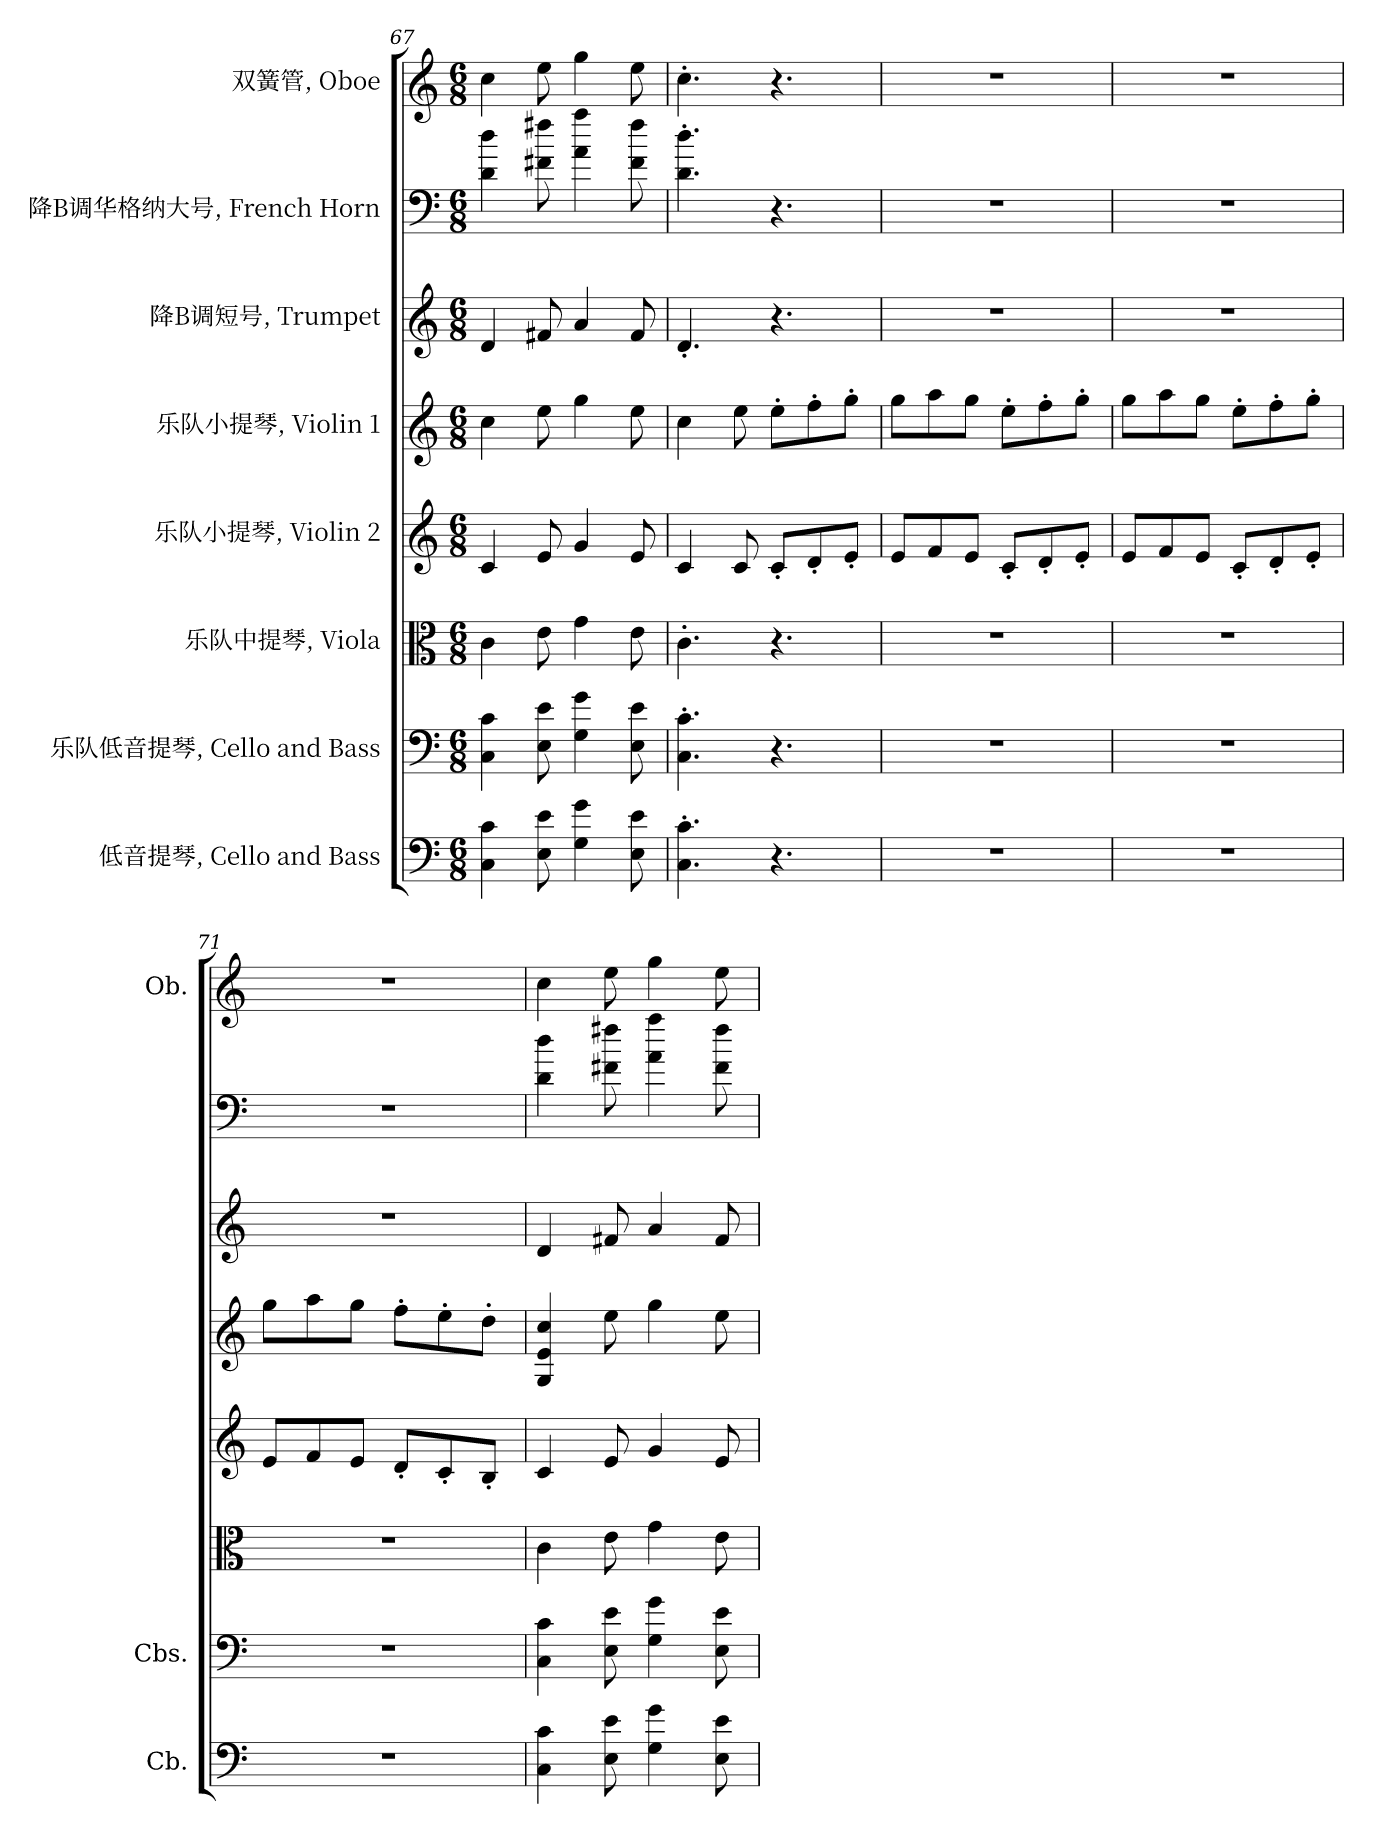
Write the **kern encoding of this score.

**kern	**kern	**kern	**kern	**kern	**kern	**kern	**kern
*part8	*part7	*part6	*part5	*part4	*part3	*part2	*part1
*staff8	*staff7	*staff6	*staff5	*staff4	*staff3	*staff2	*staff1
*I"低音提琴, Cello and Bass	*I"乐队低音提琴, Cello and Bass	*I"乐队中提琴, Viola	*I"乐队小提琴, Violin 2	*I"乐队小提琴, Violin 1	*I"降B调短号, Trumpet	*I"降B调华格纳大号, French Horn	*I"双簧管, Oboe
*I'Cb.	*I'Cbs.	*	*	*	*	*	*I'Ob.
*clefF4	*clefF4	*clefC3	*clefG2	*clefG2	*clefG2	*clefF4	*clefG2
*ITrd7c12	*ITrd7c12	*	*	*	*ITrd1c2	*ITrd1c2	*
*k[]	*k[]	*k[]	*k[]	*k[]	*k[b-e-]	*k[b-e-]	*k[]
*M6/8	*M6/8	*M6/8	*M6/8	*M6/8	*M6/8	*M6/8	*M6/8
=67	=67	=67	=67	=67	=67	=67	=67
4CC\ 4C\	4CC\ 4C\	4c\	4c/	4cc\	4c/	4c\ 4cc\	4cc\
8EE\ 8E\	8EE\ 8E\	8e\	8e/	8ee\	8en/	8en\ 8een\	8ee\
4GG\ 4G\	4GG\ 4G\	4g\	4g/	4gg\	4g/	4g\ 4gg\	4gg\
8EE\ 8E\	8EE\ 8E\	8e\	8e/	8ee\	8e/	8e\ 8ee\	8ee\
=68	=68	=68	=68	=68	=68	=68	=68
4.CC\' 4.C\'	4.CC\' 4.C\'	4.c'\	4c/	4cc\	4.c'/	4.c\' 4.cc\'	4.cc'\
.	.	.	8c/	8ee\	.	.	.
4.r	4.r	4.r	8c'/L	8ee'\L	4.r	4.r	4.r
.	.	.	8d'/	8ff'\	.	.	.
.	.	.	8e'/J	8gg'\J	.	.	.
!!LO:PB:g=z
=69	=69	=69	=69	=69	=69	=69	=69
2.r	2.r	2.r	8e/L	8gg\L	2.r	2.r	2.r
.	.	.	8f/	8aa\	.	.	.
.	.	.	8e/J	8gg\J	.	.	.
.	.	.	8c'/L	8ee'\L	.	.	.
.	.	.	8d'/	8ff'\	.	.	.
.	.	.	8e'/J	8gg'\J	.	.	.
=70	=70	=70	=70	=70	=70	=70	=70
2.r	2.r	2.r	8e/L	8gg\L	2.r	2.r	2.r
.	.	.	8f/	8aa\	.	.	.
.	.	.	8e/J	8gg\J	.	.	.
.	.	.	8c'/L	8ee'\L	.	.	.
.	.	.	8d'/	8ff'\	.	.	.
.	.	.	8e'/J	8gg'\J	.	.	.
=71	=71	=71	=71	=71	=71	=71	=71
2.r	2.r	2.r	8e/L	8gg\L	2.r	2.r	2.r
.	.	.	8f/	8aa\	.	.	.
.	.	.	8e/J	8gg\J	.	.	.
.	.	.	8d'/L	8ff'\L	.	.	.
.	.	.	8c'/	8ee'\	.	.	.
.	.	.	8B'/J	8dd'\J	.	.	.
=72	=72	=72	=72	=72	=72	=72	=72
4CC\ 4C\	4CC\ 4C\	4c\	4c/	4G/ 4e/ 4cc/	4c/	4c\ 4cc\	4cc\
8EE\ 8E\	8EE\ 8E\	8e\	8e/	8ee\	8en/	8en\ 8een\	8ee\
4GG\ 4G\	4GG\ 4G\	4g\	4g/	4gg\	4g/	4g\ 4gg\	4gg\
8EE\ 8E\	8EE\ 8E\	8e\	8e/	8ee\	8e/	8e\ 8ee\	8ee\
=	=	=	=	=	=	=	=
*-	*-	*-	*-	*-	*-	*-	*-
